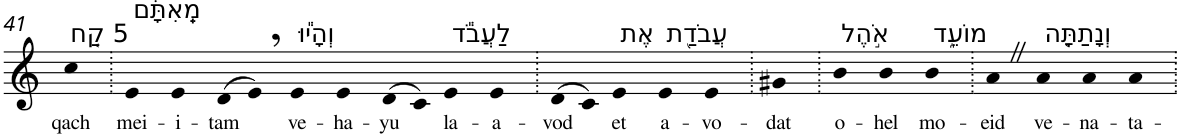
**kern	**text
*part1	*part1
*staff1	*staff1
*I"Piano	*
*I'Pno	*
!!LO:PB:g=z
*clefG2	*
*k[]	*
=41	=41
!LO:TX:a:t=5 קַ֚ח	!
!	!LO:LY:b
4cc	qach
=42.	=42.
!LO:TX:a:t=מֵֽאִתָּ֔ם	!
!	!LO:LY:b
4e	mei-
!	!LO:LY:b
4e	-i-
!	!LO:LY:b
(>8d	-tam
8e,)	.
!LO:TX:a:t=וְהָי֕וּ	!
!	!LO:LY:b
4e	ve-
!	!LO:LY:b
4e	-ha-
!	!LO:LY:b
(>8d	-yu
8c)	.
!LO:TX:a:t=לַעֲבֹ֕ד	!
!	!LO:LY:b
4e	la-
!	!LO:LY:b
4e	-a-
=43.	=43.
!	!LO:LY:b
(>8d	-vod
8c)	.
!LO:TX:a:t=אֶת	!
!	!LO:LY:b
4e	et
!LO:TX:a:t=עֲבֹדַ֖ת	!
!	!LO:LY:b
4e	a-
!	!LO:LY:b
4e	-vo-
=44.	=44.
!	!LO:LY:b
4g#X	-dat
=45.	=45.
!LO:TX:a:t=אֹ֣הֶל	!
!	!LO:LY:b
4b	o-
!	!LO:LY:b
4b	-hel
!LO:TX:a:t=מוֹעֵ֑ד	!
!	!LO:LY:b
4b	mo-
=46.	=46.
!	!LO:LY:b
4aZ	-eid
!LO:TX:a:t=וְנָתַתָּ֤ה	!
!	!LO:LY:b
4a	ve-
!	!LO:LY:b
4a	-na-
!	!LO:LY:b
4a	-ta-
=.	=.
*-	*-
